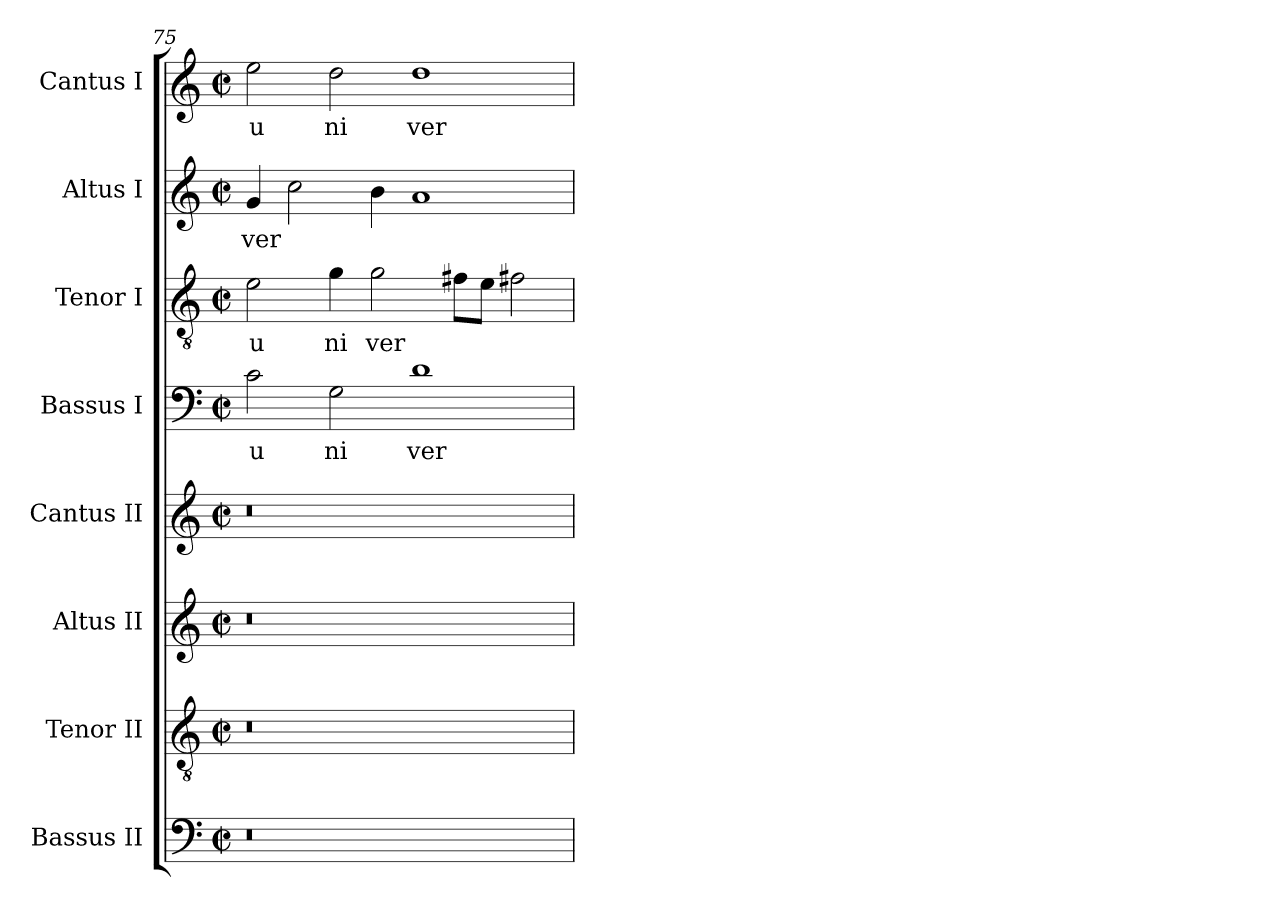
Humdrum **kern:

**kern	**kern	**kern	**kern	**kern	**text	**kern	**text	**kern	**text	**kern	**text
*part8	*part7	*part6	*part5	*part4	*part4	*part3	*part3	*part2	*part2	*part1	*part1
*staff8	*staff7	*staff6	*staff5	*staff4	*staff4	*staff3	*staff3	*staff2	*staff2	*staff1	*staff1
*I"Bassus II	*I"Tenor II	*I"Altus II	*I"Cantus II	*I"Bassus I	*	*I"Tenor I	*	*I"Altus I	*	*I"Cantus I	*
!!LO:PB:g=z
*clefF4	*clefGv2	*clefG2	*clefG2	*clefF4	*	*clefGv2	*	*clefG2	*	*clefG2	*
*M2/2	*M2/2	*M2/2	*M2/2	*M2/2	*	*M2/2	*	*M2/2	*	*M2/2	*
*met(c|)	*met(c|)	*met(c|)	*met(c|)	*met(c|)	*	*met(c|)	*	*met(c|)	*	*met(c|)	*
=75	=75	=75	=75	=75	=75	=75	=75	=75	=75	=75	=75
!	!	!	!	!	!LO:LY:b:cj	!	!LO:LY:b:cj	!	!LO:LY:b	!	!LO:LY:b:cj
0r	0r	0r	0r	2c\	u	2e\	u	4g/	ver	2ee\	u
.	.	.	.	.	.	.	.	2cc\	.	.	.
!	!	!	!	!	!LO:LY:b:cj	!	!LO:LY:b:cj	!	!	!	!LO:LY:b:cj
.	.	.	.	2G\	ni	4g\	ni	.	.	2dd\	ni
!	!	!	!	!	!	!	!LO:LY:b	!	!	!	!
.	.	.	.	.	.	2g\	ver	4b\	.	.	.
!	!	!	!	!	!LO:LY:b:cj	!	!	!	!	!	!LO:LY:b:cj
.	.	.	.	1d	ver	.	.	1a	.	1dd	ver
.	.	.	.	.	.	8f#\L	.	.	.	.	.
.	.	.	.	.	.	8e\J	.	.	.	.	.
.	.	.	.	.	.	2f#X\	.	.	.	.	.
=	=	=	=	=	=	=	=	=	=	=	=
*-	*-	*-	*-	*-	*-	*-	*-	*-	*-	*-	*-
